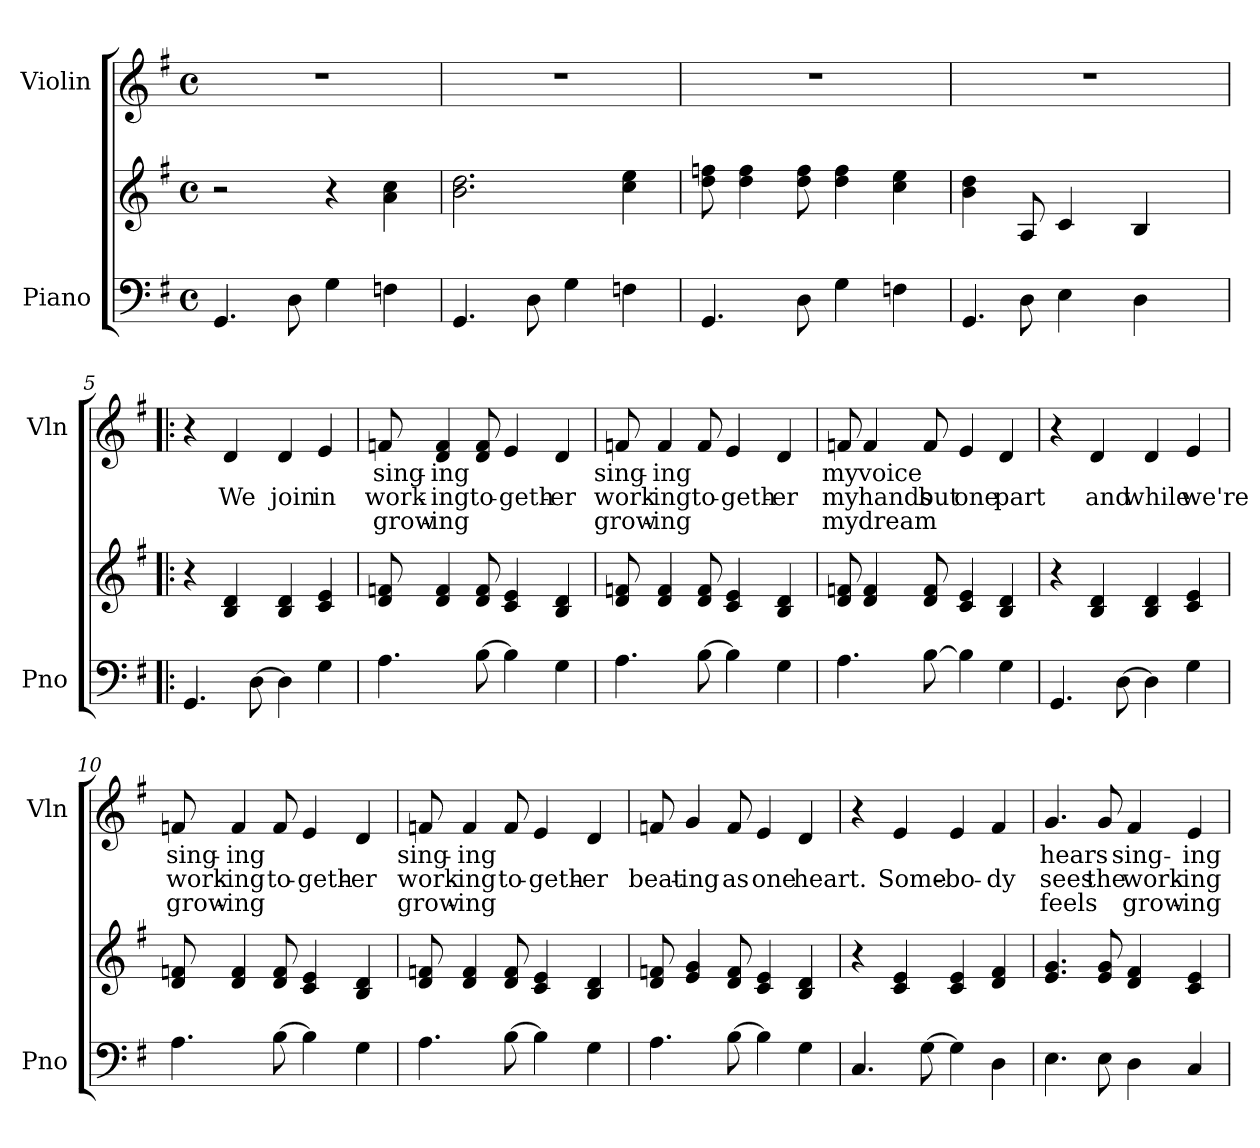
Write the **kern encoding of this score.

**kern	**kern	**kern	**text	**text	**text
*part2	*part2	*part1	*part1	*part1	*part1
*staff3	*staff2	*staff1	*staff1	*staff1	*staff1
*I"Piano	*	*I"Violin	*	*	*
*I'Pno	*	*I'Vln	*	*	*
*clefF4	*clefG2	*clefG2	*	*	*
*k[f#]	*k[f#]	*k[f#]	*	*	*
*M4/4	*M4/4	*M4/4	*	*	*
*met(c)	*met(c)	*met(c)	*	*	*
=1	=1	=1	=1	=1	=1
4.GG/	2rcc	1r	.	.	.
8D\	.	.	.	.	.
4G\	4r	.	.	.	.
4Fn\	4a\ 4cc\	.	.	.	.
=2	=2	=2	=2	=2	=2
4.GG/	2.b\ 2.dd\	1r	.	.	.
8D\	.	.	.	.	.
4G\	.	.	.	.	.
4Fn\	4cc\ 4ee\	.	.	.	.
=3	=3	=3	=3	=3	=3
4.GG/	8dd\ 8ffn\	1r	.	.	.
.	4dd\ 4ff\	.	.	.	.
8D\	8dd\ 8ff\	.	.	.	.
4G\	4dd\ 4ff\	.	.	.	.
4Fn\	4cc\ 4ee\	.	.	.	.
=4	=4	=4	=4	=4	=4
*^	*	*	*	*	*
4.GG/	4ryy	4b\ 4dd\	1r	.	.	.
.	8D\	8A/	.	.	.	.
4E\	8ryy	4c/	.	.	.	.
.	2ryy	.	.	.	.	.
4D\	.	4B/	.	.	.	.
8ryy	.	8ryy	.	.	.	.
*v	*v	*	*	*	*	*
!!LO:LB:g=z
=5!|:	=5!|:	=5!|:	=5!|:	=5!|:	=5!|:
4.GG/	4r	4r	.	.	.
!	!	!	!	!LO:LY:b	!
.	4B/ 4d/	4d/	.	We	.
[8D\	.	.	.	.	.
!	!	!	!	!LO:LY:b	!
4D\]	4B/ 4d/	4d/	.	join	.
!	!	!	!	!LO:LY:b	!
4G\	4c/ 4e/	4e/	.	in	.
=6	=6	=6	=6	=6	=6
!	!	!	!LO:LY:b	!LO:LY:b	!LO:LY:b
4.A\	8d/ 8fn/	8fn/	sing-	work-	grow-
!	!	!	!LO:LY:b	!LO:LY:b	!LO:LY:b
.	4d/ 4f/	4d/ 4f/	-ing	-ing	-ing
!	!	!	!	!LO:LY:b	!
[8B\	8d/ 8f/	8d/ 8f/	.	to-	.
!	!	!	!	!LO:LY:b	!
4B\]	4c/ 4e/	4e/	.	-geth-	.
!	!	!	!	!LO:LY:b	!
4G\	4B/ 4d/	4d/	.	-er	.
=7	=7	=7	=7	=7	=7
!	!	!	!LO:LY:b	!LO:LY:b	!LO:LY:b
4.A\	8d/ 8fn/	8fn/	sing-	work-	grow-
!	!	!	!LO:LY:b	!LO:LY:b	!LO:LY:b
.	4d/ 4f/	4f/	-ing	-ing	-ing
!	!	!	!	!LO:LY:b	!
[8B\	8d/ 8f/	8f/	.	to-	.
!	!	!	!	!LO:LY:b	!
4B\]	4c/ 4e/	4e/	.	-geth-	.
!	!	!	!	!LO:LY:b	!
4G\	4B/ 4d/	4d/	.	-er	.
=8	=8	=8	=8	=8	=8
!	!	!	!LO:LY:b	!LO:LY:b	!LO:LY:b
4.A\	8d/ 8fn/	8fn/	my	my	my
!	!	!	!LO:LY:b	!LO:LY:b	!LO:LY:b
.	4d/ 4f/	4f/	voice	hands	dream
!	!	!	!	!LO:LY:b	!
[8B\	8d/ 8f/	8f/	.	but	.
!	!	!	!	!LO:LY:b	!
4B\]	4c/ 4e/	4e/	.	one	.
!	!	!	!	!LO:LY:b	!
4G\	4B/ 4d/	4d/	.	part	.
!!LO:LB:g=z
=9	=9	=9	=9	=9	=9
4.GG/	4r	4r	.	.	.
!	!	!	!	!LO:LY:b	!
.	4B/ 4d/	4d/	.	and	.
[8D\	.	.	.	.	.
!	!	!	!	!LO:LY:b	!
4D\]	4B/ 4d/	4d/	.	while	.
!	!	!	!	!LO:LY:b	!
4G\	4c/ 4e/	4e/	.	we're	.
=10	=10	=10	=10	=10	=10
!	!	!	!LO:LY:b	!LO:LY:b	!LO:LY:b
4.A\	8d/ 8fn/	8fn/	sing-	work-	grow-
!	!	!	!LO:LY:b	!LO:LY:b	!LO:LY:b
.	4d/ 4f/	4f/	-ing	-ing	-ing
!	!	!	!	!LO:LY:b	!
[8B\	8d/ 8f/	8f/	.	to-	.
!	!	!	!	!LO:LY:b	!
4B\]	4c/ 4e/	4e/	.	-geth-	.
!	!	!	!	!LO:LY:b	!
4G\	4B/ 4d/	4d/	.	-er	.
=11	=11	=11	=11	=11	=11
!	!	!	!LO:LY:b	!LO:LY:b	!LO:LY:b
4.A\	8d/ 8fn/	8fn/	sing-	work-	grow-
!	!	!	!LO:LY:b	!LO:LY:b	!LO:LY:b
.	4d/ 4f/	4f/	-ing	-ing	-ing
!	!	!	!	!LO:LY:b	!
[8B\	8d/ 8f/	8f/	.	to-	.
!	!	!	!	!LO:LY:b	!
4B\]	4c/ 4e/	4e/	.	-geth-	.
!	!	!	!	!LO:LY:b	!
4G\	4B/ 4d/	4d/	.	-er	.
=12	=12	=12	=12	=12	=12
!	!	!	!	!LO:LY:b	!
4.A\	8d/ 8fn/	8fn/	.	beat-	.
!	!	!	!	!LO:LY:b	!
.	4e/ 4g/	4g/	.	-ing	.
!	!	!	!	!LO:LY:b	!
[8B\	8d/ 8f/	8f/	.	as	.
!	!	!	!	!LO:LY:b	!
4B\]	4c/ 4e/	4e/	.	one	.
!	!	!	!	!LO:LY:b	!
4G\	4B/ 4d/	4d/	.	heart.	.
!!LO:PB:g=z
=13	=13	=13	=13	=13	=13
4.C/	4r	4r	.	.	.
!	!	!	!	!LO:LY:b	!
.	4c/ 4e/	4e/	.	Some-	.
[8G\	.	.	.	.	.
!	!	!	!	!LO:LY:b	!
4G\]	4c/ 4e/	4e/	.	-bo-	.
!	!	!	!	!LO:LY:b	!
4D\	4d/ 4f#/	4f#/	.	-dy	.
=14	=14	=14	=14	=14	=14
!	!	!	!LO:LY:b	!LO:LY:b	!LO:LY:b
4.E\	4.e/ 4.g/	4.g/	hears	sees	feels
!	!	!	!	!LO:LY:b	!
8E\	8e/ 8g/	8g/	.	the	.
!	!	!	!LO:LY:b	!LO:LY:b	!LO:LY:b
4D\	4d/ 4f#/	4f#/	sing-	work-	grow-
!	!	!	!LO:LY:b	!LO:LY:b	!LO:LY:b
4C/	4c/ 4e/	4e/	-ing	-ing	-ing
=	=	=	=	=	=
*-	*-	*-	*-	*-	*-
